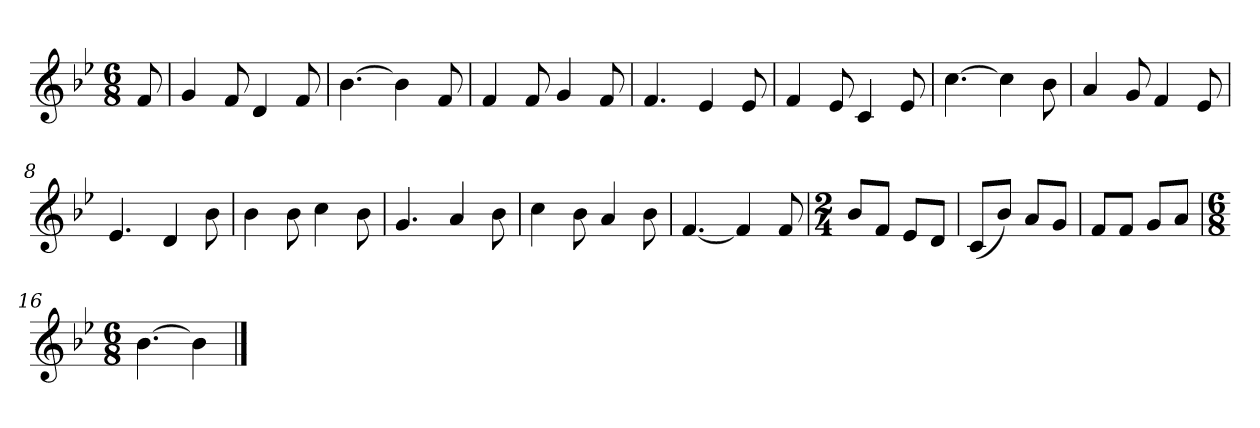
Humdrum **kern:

**kern
*part1
*staff1
*k[b-e-]
*M6/8
*MM120
=
8f
=1
4g
8f
4d
8f
=2
[4.b-
4b-]
8f
=3
4f
8f
4g
8f
=4
4.f
4e-
8e-
=5
4f
8e-
4c
8e-
=6
[4.cc
4cc]
8b-
=7
4a
8g
4f
8e-
=8
4.e-
4d
8b-
=9
4b-
8b-
4cc
8b-
=10
4.g
4a
8b-
=11
4cc
8b-
4a
8b-
=12
[4.f
4f]
8f
=13
*M2/4
8b-L
8fJ
8e-L
8dJ
=14
(8cL
8b-J)
8aL
8gJ
=15
8fL
8fJ
8gL
8aJ
=16
*M6/8
[4.b-
4b-]
==
*-
